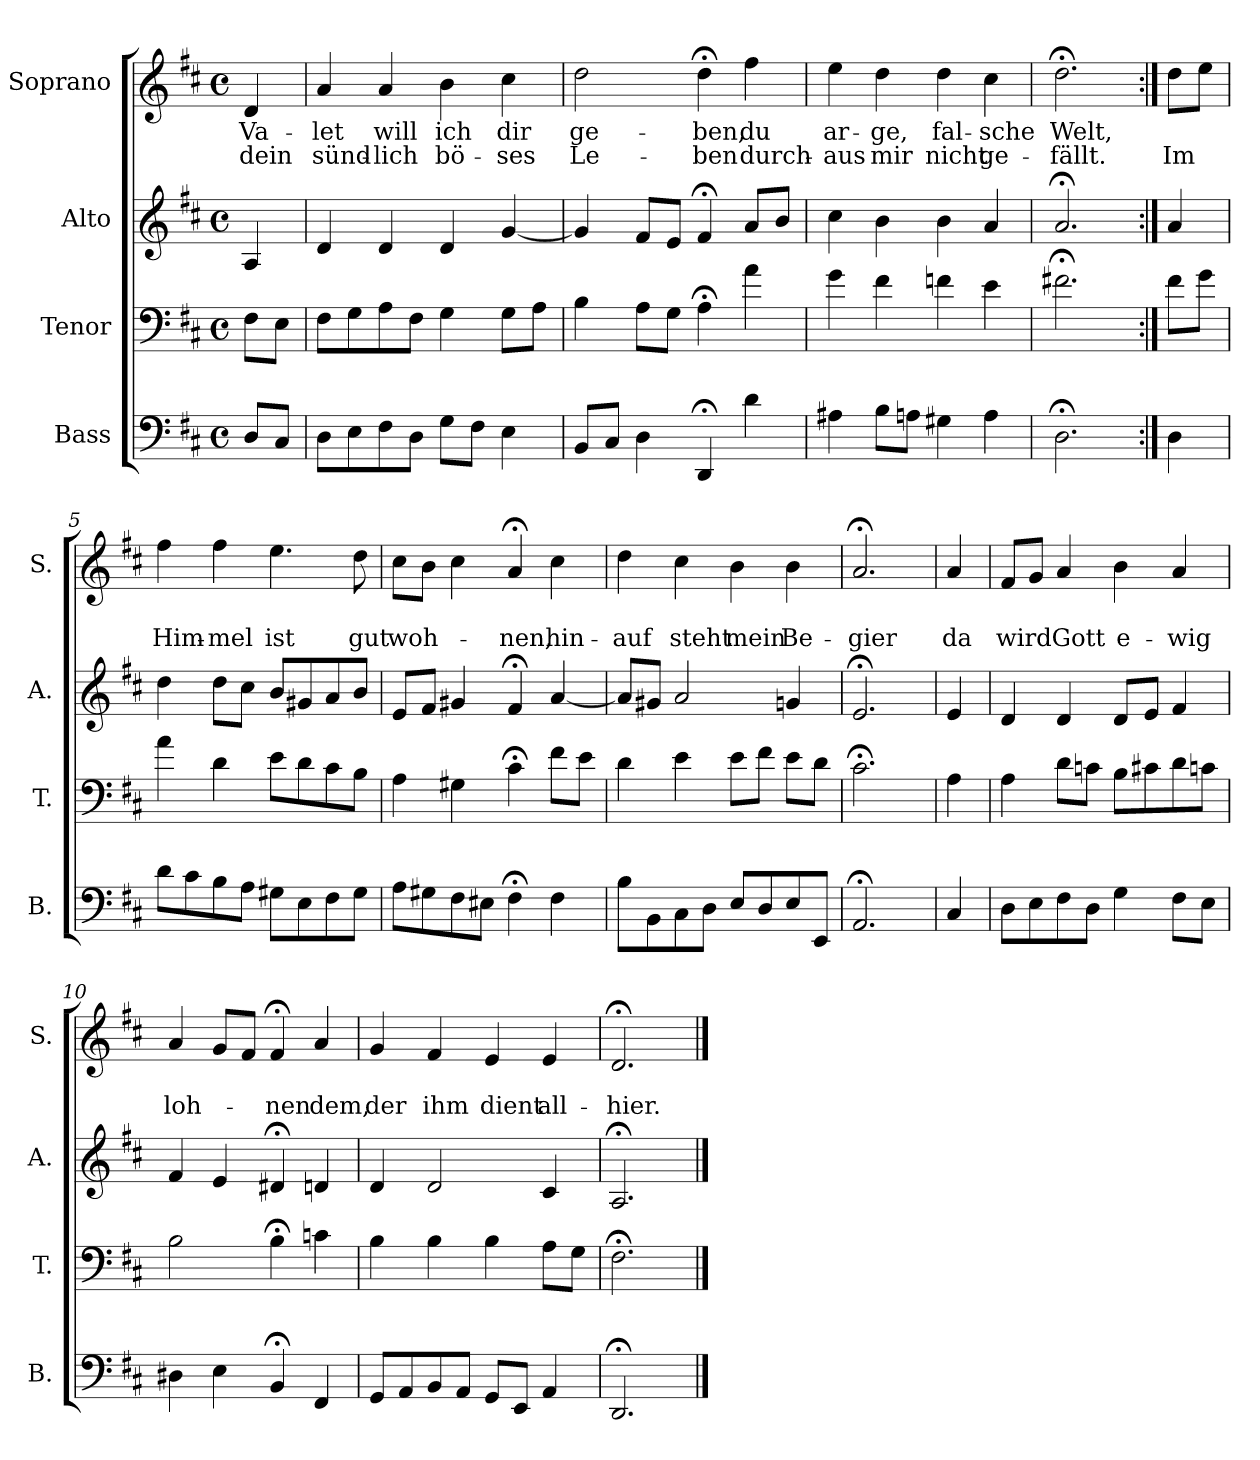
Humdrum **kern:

**kern	**kern	**kern	**kern	**text	**text
*part4	*part3	*part2	*part1	*part1	*part1
*staff4	*staff3	*staff2	*staff1	*staff1	*staff1
*I"Bass	*I"Tenor	*I"Alto	*I"Soprano	*	*
*I'B.	*I'T.	*I'A.	*I'S.	*	*
*clefF4	*clefF4	*clefG2	*clefG2	*	*
*k[f#c#]	*k[f#c#]	*k[f#c#]	*k[f#c#]	*	*
*D:	*D:	*D:	*D:	*	*
*M4/4	*M4/4	*M4/4	*M4/4	*	*
*met(c)	*met(c)	*met(c)	*met(c)	*	*
=	=	=	=	=	=
8D/L	8F#\L	4A/	4d/	Va-	dein
8C#/J	8E\J	.	.	.	.
=1	=1	=1	=1	=1	=1
8D\L	8F#\L	4d/	4a/	-let	sünd-
8E\	8G\	.	.	.	.
8F#\	8A\	4d/	4a/	will	-lich
8D\J	8F#\J	.	.	.	.
8G\L	4G\	4d/	4b\	ich	bö-
8F#\J	.	.	.	.	.
4E\	8G\L	[4g/	4cc#\	dir	-ses
.	8A\J	.	.	.	.
=2	=2	=2	=2	=2	=2
8BB/L	4B\	4g/]	2dd\	ge-	Le-
8C#/J	.	.	.	.	.
4D\	8A\L	8f#/L	.	.	.
.	8G\J	8e/J	.	.	.
4DD;</	4A;<\	4f#;</	4dd;<\	-ben,	-ben
4d\	4a\	8a/L	4ff#\	du	durch-
.	.	8b/J	.	.	.
=3	=3	=3	=3	=3	=3
4A#X\	4g\	4cc#\	4ee\	ar-	-aus
8B\L	4f#\	4b\	4dd\	-ge,	mir
8An\J	.	.	.	.	.
4G#X\	4fn\	4b\	4dd\	fal-	nicht
4A\	4e\	4a/	4cc#\	-sche	ge-
=4	=4	=4	=4	=4	=4
2.D;<\	2.f#X;<\	2.a;</	2.dd;<\	Welt,	-fällt.
!!LO:LB:g=z
=4a:|!	=4a:|!	=4a:|!	=4a:|!	=4a:|!	=4a:|!
4D\	8f#\L	4a/	8dd\L	.	Im
.	8g\J	.	8ee\J	.	.
=5	=5	=5	=5	=5	=5
8d\L	4a\	4dd\	4ff#\	.	Him-
8c#\	.	.	.	.	.
8B\	4d\	8dd\L	4ff#\	.	-mel
8A\J	.	8cc#\J	.	.	.
8G#X\L	8e\L	8b/L	4.ee\	.	ist
8E\	8d\	8g#X/	.	.	.
8F#\	8c#\	8a/	.	.	.
8G#\J	8B\J	8b/J	8dd\	.	gut
=6	=6	=6	=6	=6	=6
8A\L	4A\	8e/L	8cc#\L	.	woh-
8G#X\	.	8f#/J	8b\J	.	.
8F#\	4G#X\	4g#X/	4cc#\	.	.
8E#X\J	.	.	.	.	.
4F#;<\	4c#;<\	4f#;</	4a;</	.	-nen,
4F#\	8f#\L	[4a/	4cc#\	.	hin-
.	8e\J	.	.	.	.
=7	=7	=7	=7	=7	=7
8B\L	4d\	8a/L]	4dd\	.	-auf
8BB\	.	8g#X/J	.	.	.
8C#\	4e\	2a/	4cc#\	.	steht
8D\J	.	.	.	.	.
8E/L	8e\L	.	4b\	.	mein
8D/	8f#\J	.	.	.	.
8E/	8e\L	4gn/	4b\	.	Be-
8EE/J	8d\J	.	.	.	.
=8	=8	=8	=8	=8	=8
2.AA;</	2.c#;<\	2.e;</	2.a;</	.	-gier
!!LO:PB:g=z
=8a	=8a	=8a	=8a	=8a	=8a
4C#/	4A\	4e/	4a/	.	da
=9	=9	=9	=9	=9	=9
8D\L	4A\	4d/	8f#/L	.	wird
8E\	.	.	8g/J	.	.
8F#\	8d\L	4d/	4a/	.	Gott
8D\J	8cn\J	.	.	.	.
4G\	8B\L	8d/L	4b\	.	e-
.	8c#X\	8e/J	.	.	.
8F#\L	8d\	4f#/	4a/	.	-wig
8E\J	8cn\J	.	.	.	.
=10	=10	=10	=10	=10	=10
4D#X\	2B\	4f#/	4a/	.	loh-
4E\	.	4e/	8g/L	.	.
.	.	.	8f#/J	.	.
4BB;</	4B;<\	4d#X;</	4f#;</	.	-nen
4FF#/	4cn\	4dn/	4a/	.	dem,
=11	=11	=11	=11	=11	=11
8GG/L	4B\	4d/	4g/	.	der
8AA/	.	.	.	.	.
8BB/	4B\	2d/	4f#/	.	ihm
8AA/J	.	.	.	.	.
8GG/L	4B\	.	4e/	.	dient
8EE/J	.	.	.	.	.
4AA/	8A\L	4c#/	4e/	.	all-
.	8G\J	.	.	.	.
=12	=12	=12	=12	=12	=12
2.DD;</	2.F#;<\	2.A;</	2.d;</	.	-hier.
==	==	==	==	==	==
*-	*-	*-	*-	*-	*-
